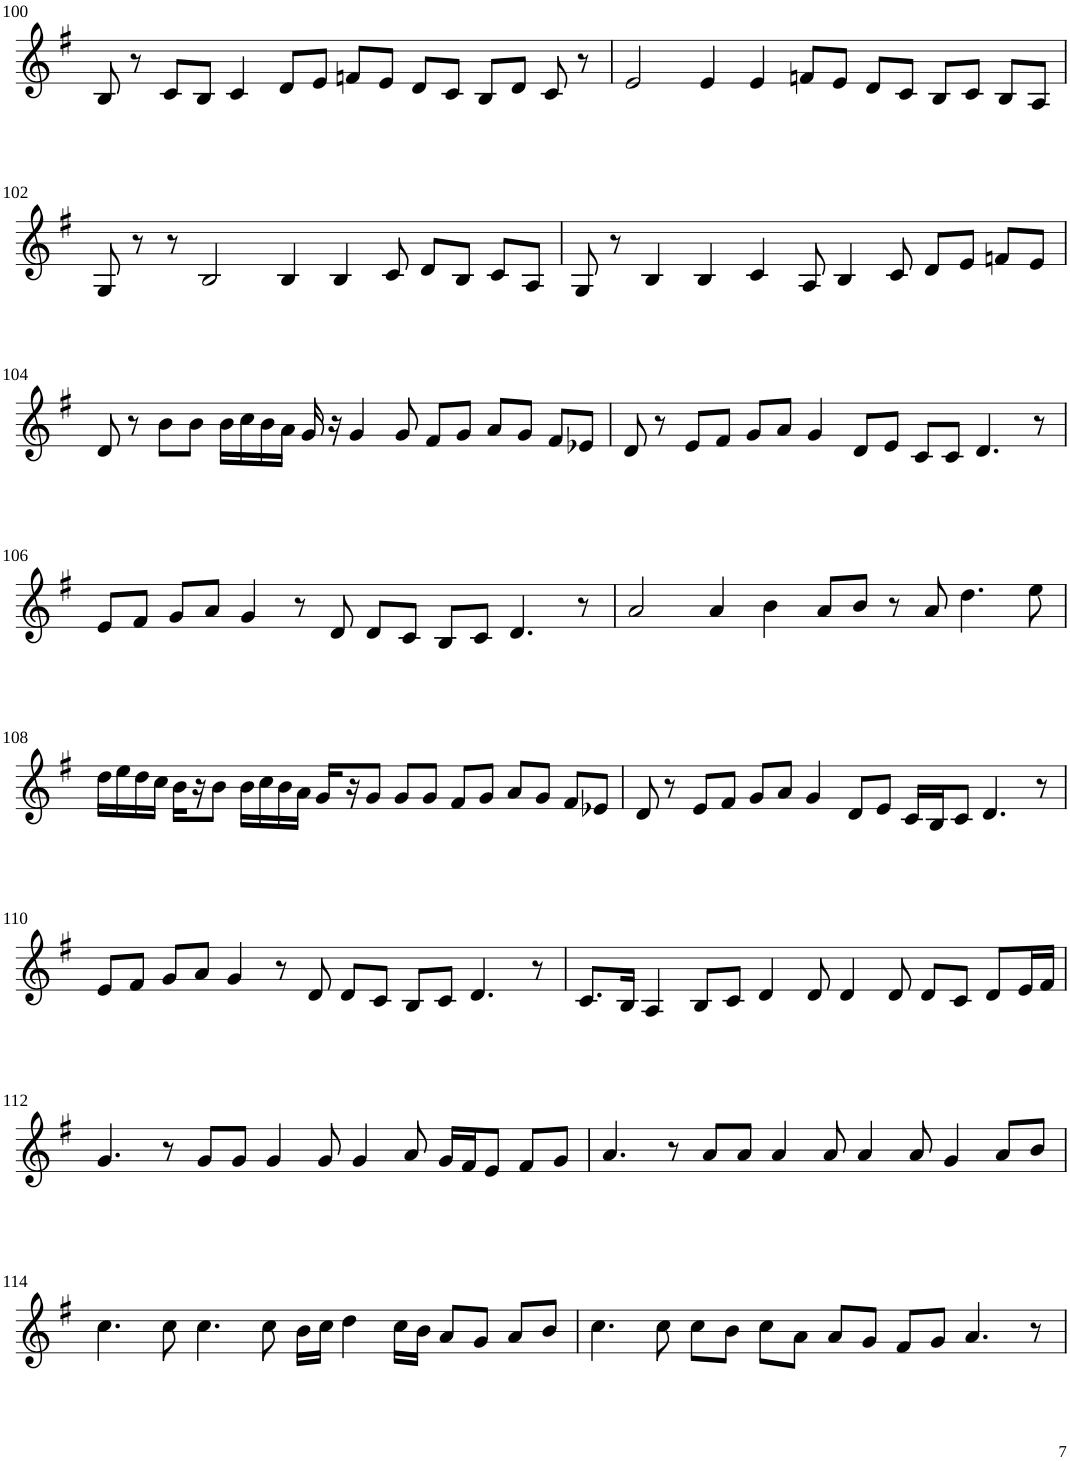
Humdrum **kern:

**kern
*part1
*staff1
*I"Violin
!!LO:PB:g=z
*clefG2
*k[f#]
*G:
*M8/4
=100
8B/
8r
8c/L
8B/J
4c/
8d/L
8e/J
8fn/L
8e/J
8d/L
8c/J
8B/L
8d/J
8c/
8r
=101
2e/
4e/
4e/
8fn/L
8e/J
8d/L
8c/J
8B/L
8c/J
8B/L
8A/J
!!LO:LB:g=z
=102
8G/
8r
8r
2B/
4B/
4B/
8c/
8d/L
8B/J
8c/L
8A/J
=103
8G/
8r
4B/
4B/
4c/
8A/
4B/
8c/
8d/L
8e/J
8fn/L
8e/J
!!LO:LB:g=z
=104
8d/
8r
8b\L
8b\J
16b\LL
16cc\
16b\
16a\JJ
16g/
16r
4g/
8g/
8f#/L
8g/J
8a/L
8g/J
8f#/L
8e-X/J
=105
8d/
8r
8e/L
8f#/J
8g/L
8a/J
4g/
8d/L
8e/J
8c/L
8c/J
4.d/
8r
!!LO:LB:g=z
=106
8e/L
8f#/J
8g/L
8a/J
4g/
8r
8d/
8d/L
8c/J
8B/L
8c/J
4.d/
8r
=107
2a/
4a/
4b\
8a/L
8b/J
8r
8a/
4.dd\
8ee\
!!LO:LB:g=z
=108
16dd\LL
16ee\
16dd\
16cc\JJ
16b\LL
16r
8b\J
16b\LL
16cc\
16b\
16a\JJ
16g/LL
16r
8g/J
8g/L
8g/J
8f#/L
8g/J
8a/L
8g/J
8f#/L
8e-X/J
=109
8d/
8r
8e/L
8f#/J
8g/L
8a/J
4g/
8d/L
8e/J
16c/LL
16B/J
8c/J
4.d/
8r
!!LO:LB:g=z
=110
8e/L
8f#/J
8g/L
8a/J
4g/
8r
8d/
8d/L
8c/J
8B/L
8c/J
4.d/
8r
=111
8.c/L
16B/Jk
4A/
8B/L
8c/J
4d/
8d/
4d/
8d/
8d/L
8c/J
8d/L
16e/L
16f#/JJ
!!LO:LB:g=z
=112
4.g/
8r
8g/L
8g/J
4g/
8g/
4g/
8a/
16g/LL
16f#/J
8e/J
8f#/L
8g/J
=113
4.a/
8r
8a/L
8a/J
4a/
8a/
4a/
8a/
4g/
8a/L
8b/J
!!LO:LB:g=z
=114
4.cc\
8cc\
4.cc\
8cc\
16b\LL
16cc\JJ
4dd\
16cc\LL
16b\JJ
8a/L
8g/J
8a/L
8b/J
=115
4.cc\
8cc\
8cc\L
8b\J
8cc\L
8a\J
8a/L
8g/J
8f#/L
8g/J
4.a/
8r
=
*-
